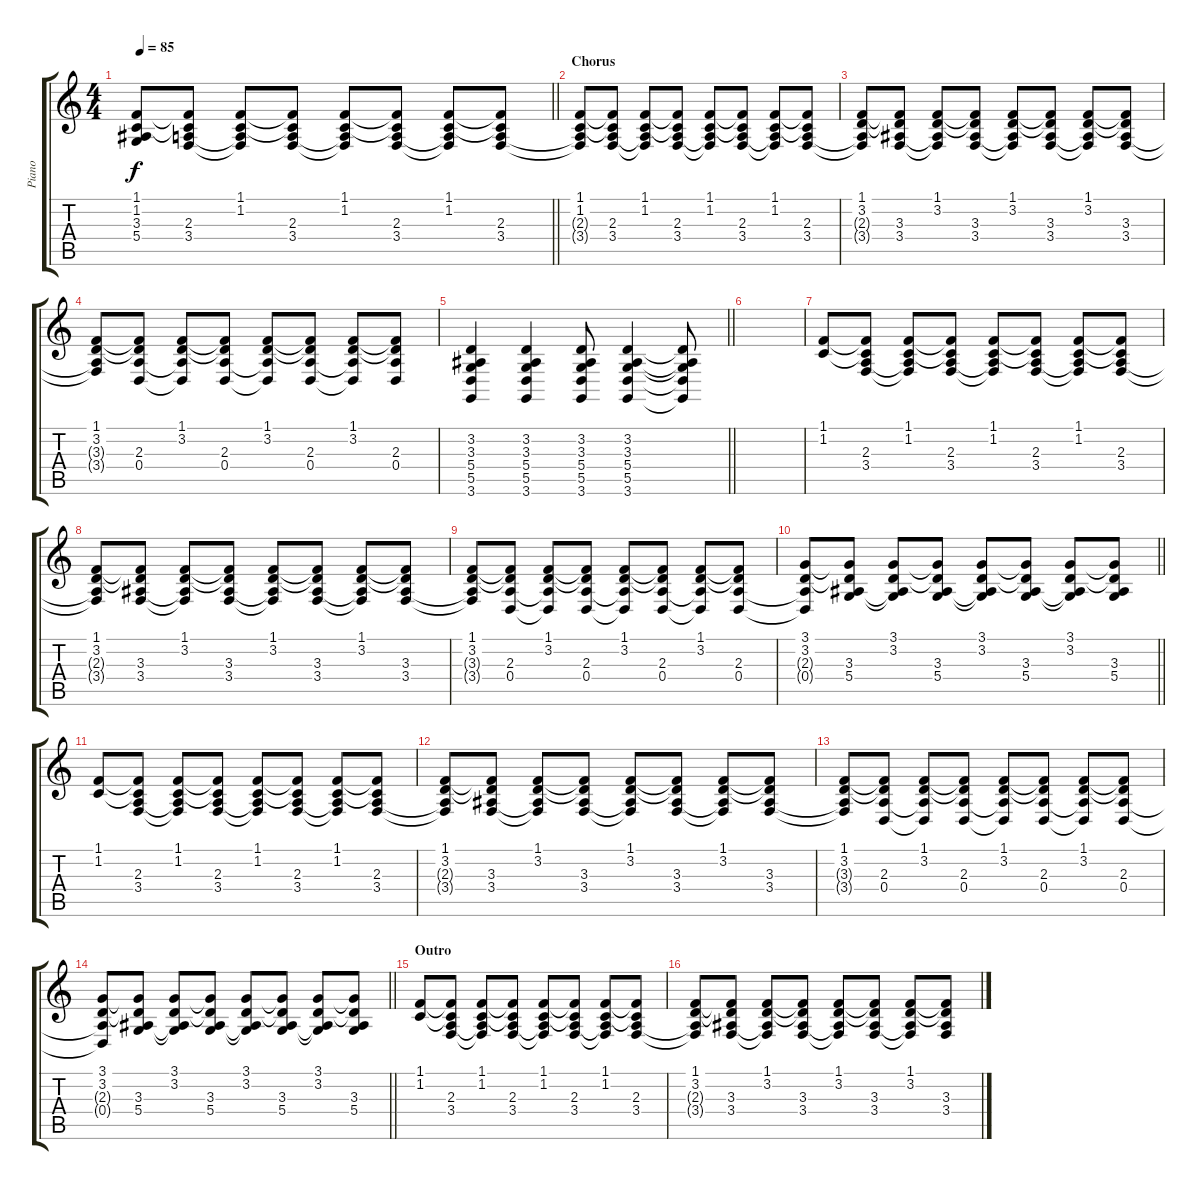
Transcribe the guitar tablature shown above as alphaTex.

\track ("Piano" "Piano") {instrument brightacousticpiano}
\staff {score tabs}
\tuning (E4 B3 G3 D3 A2 E2) {hide}
\ts (4 4)
\tempo 85
\clef g2
\barLineRight lightlight
\ks c
(1.1 1.2 3.3{t} 5.4{t}).8{dy f} (1.1{t} 1.2{t} 2.3 3.4).8 (1.1 1.2 2.3{t} 3.4{t}).8 (1.1{t} 1.2{t} 2.3 3.4).8 (1.1 1.2 2.3{t} 3.4{t}).8 (1.1{t} 1.2{t} 2.3 3.4).8 (1.1 1.2 2.3{t} 3.4{t}).8 (1.1{t} 1.2{t} 2.3 3.4).8 |
\section ("" "Chorus")
(1.1 1.2 2.3{t} 3.4{t}).8 (1.1{t} 1.2{t} 2.3 3.4).8 (1.1 1.2 2.3{t} 3.4{t}).8 (1.1{t} 1.2{t} 2.3 3.4).8 (1.1 1.2 2.3{t} 3.4{t}).8 (1.1{t} 1.2{t} 2.3 3.4).8 (1.1 1.2 2.3{t} 3.4{t}).8 (1.1{t} 1.2{t} 2.3 3.4).8 |
(1.1 3.2 2.3{t} 3.4{t}).8 (1.1{t} 3.2{t} 3.3 3.4).8 (1.1 3.2 3.3{t} 3.4{t}).8 (1.1{t} 3.2{t} 3.3 3.4).8 (1.1 3.2 3.3{t} 3.4{t}).8 (1.1{t} 3.2{t} 3.3 3.4).8 (1.1 3.2 3.3{t} 3.4{t}).8 (1.1{t} 3.2{t} 3.3 3.4).8 |
(1.1 3.2 3.3{t} 3.4{t}).8 (1.1{t} 3.2{t} 2.3 0.4).8 (1.1 3.2 2.3{t} 0.4{t}).8 (1.1{t} 3.2{t} 2.3 0.4).8 (1.1 3.2 2.3{t} 0.4{t}).8 (1.1{t} 3.2{t} 2.3 0.4).8 (1.1 3.2 2.3{t} 0.4{t}).8 (1.1{t} 3.2{t} 2.3 0.4).8 |
\barLineRight lightlight
(3.2 3.3 5.4 5.5 3.6).4 (3.2 3.3 5.4 5.5 3.6).4 (3.2 3.3 5.4 5.5 3.6).8 (3.2 3.3 5.4 5.5 3.6).4 (3.2{t} 3.3{t} 5.4{t} 5.5{t} 3.6{t}).8 |
|
(1.1 1.2).8 (1.1{t} 1.2{t} 2.3 3.4).8 (1.1 1.2 2.3{t} 3.4{t}).8 (1.1{t} 1.2{t} 2.3 3.4).8 (1.1 1.2 2.3{t} 3.4{t}).8 (1.1{t} 1.2{t} 2.3 3.4).8 (1.1 1.2 2.3{t} 3.4{t}).8 (1.1{t} 1.2{t} 2.3 3.4).8 |
(1.1 3.2 2.3{t} 3.4{t}).8 (1.1{t} 3.2{t} 3.3 3.4).8 (1.1 3.2 3.3{t} 3.4{t}).8 (1.1{t} 3.2{t} 3.3 3.4).8 (1.1 3.2 3.3{t} 3.4{t}).8 (1.1{t} 3.2{t} 3.3 3.4).8 (1.1 3.2 3.3{t} 3.4{t}).8 (1.1{t} 3.2{t} 3.3 3.4).8 |
(1.1 3.2 3.3{t} 3.4{t}).8 (1.1{t} 3.2{t} 2.3 0.4).8 (1.1 3.2 2.3{t} 0.4{t}).8 (1.1{t} 3.2{t} 2.3 0.4).8 (1.1 3.2 2.3{t} 0.4{t}).8 (1.1{t} 3.2{t} 2.3 0.4).8 (1.1 3.2 2.3{t} 0.4{t}).8 (1.1{t} 3.2{t} 2.3 0.4).8 |
\barLineRight lightlight
(3.1 3.2 2.3{t} 0.4{t}).8 (3.1{t} 3.2{t} 3.3 5.4).8 (3.1 3.2 3.3{t} 5.4{t}).8 (3.1{t} 3.2{t} 3.3 5.4).8 (3.1 3.2 3.3{t} 5.4{t}).8 (3.1{t} 3.2{t} 3.3 5.4).8 (3.1 3.2 3.3{t} 5.4{t}).8 (3.1{t} 3.2{t} 3.3 5.4).8 |
(1.1 1.2).8 (1.1{t} 1.2{t} 2.3 3.4).8 (1.1 1.2 2.3{t} 3.4{t}).8 (1.1{t} 1.2{t} 2.3 3.4).8 (1.1 1.2 2.3{t} 3.4{t}).8 (1.1{t} 1.2{t} 2.3 3.4).8 (1.1 1.2 2.3{t} 3.4{t}).8 (1.1{t} 1.2{t} 2.3 3.4).8 |
(1.1 3.2 2.3{t} 3.4{t}).8 (1.1{t} 3.2{t} 3.3 3.4).8 (1.1 3.2 3.3{t} 3.4{t}).8 (1.1{t} 3.2{t} 3.3 3.4).8 (1.1 3.2 3.3{t} 3.4{t}).8 (1.1{t} 3.2{t} 3.3 3.4).8 (1.1 3.2 3.3{t} 3.4{t}).8 (1.1{t} 3.2{t} 3.3 3.4).8 |
(1.1 3.2 3.3{t} 3.4{t}).8 (1.1{t} 3.2{t} 2.3 0.4).8 (1.1 3.2 2.3{t} 0.4{t}).8 (1.1{t} 3.2{t} 2.3 0.4).8 (1.1 3.2 2.3{t} 0.4{t}).8 (1.1{t} 3.2{t} 2.3 0.4).8 (1.1 3.2 2.3{t} 0.4{t}).8 (1.1{t} 3.2{t} 2.3 0.4).8 |
\barLineRight lightlight
(3.1 3.2 2.3{t} 0.4{t}).8 (3.1{t} 3.2{t} 3.3 5.4).8 (3.1 3.2 3.3{t} 5.4{t}).8 (3.1{t} 3.2{t} 3.3 5.4).8 (3.1 3.2 3.3{t} 5.4{t}).8 (3.1{t} 3.2{t} 3.3 5.4).8 (3.1 3.2 3.3{t} 5.4{t}).8 (3.1{t} 3.2{t} 3.3 5.4).8 |
\section ("" "Outro")
(1.1 1.2).8 (1.1{t} 1.2{t} 2.3 3.4).8 (1.1 1.2 2.3{t} 3.4{t}).8 (1.1{t} 1.2{t} 2.3 3.4).8 (1.1 1.2 2.3{t} 3.4{t}).8 (1.1{t} 1.2{t} 2.3 3.4).8 (1.1 1.2 2.3{t} 3.4{t}).8 (1.1{t} 1.2{t} 2.3 3.4).8 |
(1.1 3.2 2.3{t} 3.4{t}).8 (1.1{t} 3.2{t} 3.3 3.4).8 (1.1 3.2 3.3{t} 3.4{t}).8 (1.1{t} 3.2{t} 3.3 3.4).8 (1.1 3.2 3.3{t} 3.4{t}).8 (1.1{t} 3.2{t} 3.3 3.4).8 (1.1 3.2 3.3{t} 3.4{t}).8 (1.1{t} 3.2{t} 3.3 3.4).8
